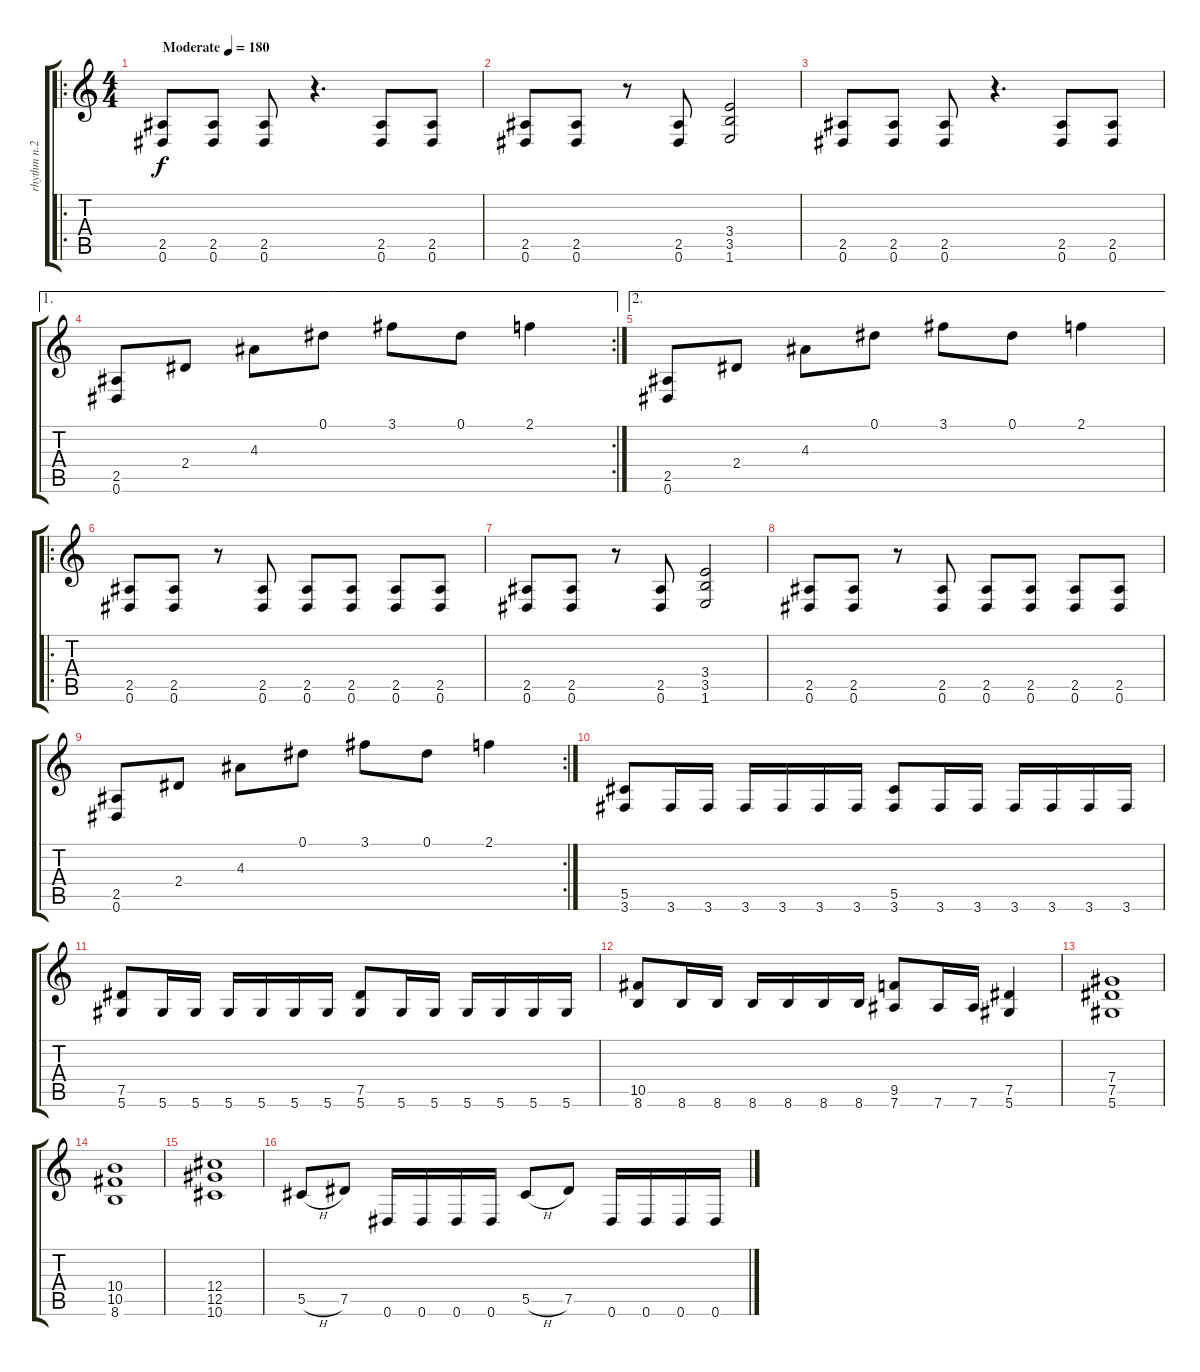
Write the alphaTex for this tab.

\track ("rhythm n.2" "rhythm n.2") {instrument distortionguitar}
\staff {score tabs}
\tuning (Eb4 Bb3 Gb3 Db3 Ab2 Eb2) {hide}
\ro
\ts (4 4)
\tempo (180 "Moderate")
\clef g2
\ks c
(2.5 0.6).8{dy f instrument distortionguitar} (2.5 0.6).8 (2.5 0.6).8 r.4{d} (2.5 0.6).8 (2.5 0.6).8 |
(2.5 0.6).8 (2.5 0.6).8 r.8 (2.5 0.6).8 (3.4 3.5 1.6).2 |
(2.5 0.6).8 (2.5 0.6).8 (2.5 0.6).8 r.4{d} (2.5 0.6).8 (2.5 0.6).8 |
\ae 1
\rc 2
(2.5 0.6).8 2.4.8 4.3.8 0.1.8 3.1.8 0.1.8 2.1.4 |
\ae 2
(2.5 0.6).8 2.4.8 4.3.8 0.1.8 3.1.8 0.1.8 2.1.4 |
\ro
(2.5 0.6).8 (2.5 0.6).8 r.8 (2.5 0.6).8 (2.5 0.6).8 (2.5 0.6).8 (2.5 0.6).8 (2.5 0.6).8 |
(2.5 0.6).8 (2.5 0.6).8 r.8 (2.5 0.6).8 (3.4 3.5 1.6).2 |
(2.5 0.6).8 (2.5 0.6).8 r.8 (2.5 0.6).8 (2.5 0.6).8 (2.5 0.6).8 (2.5 0.6).8 (2.5 0.6).8 |
\rc 2
(2.5 0.6).8 2.4.8 4.3.8 0.1.8 3.1.8 0.1.8 2.1.4 |
(5.5 3.6).8 3.6.16 3.6.16 3.6.16 3.6.16 3.6.16 3.6.16 (5.5 3.6).8 3.6.16 3.6.16 3.6.16 3.6.16 3.6.16 3.6.16 |
(7.5 5.6).8 5.6.16 5.6.16 5.6.16 5.6.16 5.6.16 5.6.16 (7.5 5.6).8 5.6.16 5.6.16 5.6.16 5.6.16 5.6.16 5.6.16 |
(10.5 8.6).8 8.6.16 8.6.16 8.6.16 8.6.16 8.6.16 8.6.16 (9.5 7.6).8 7.6.16 7.6.16 (7.5 5.6).4 |
(7.4 7.5 5.6).1 |
(10.4 10.5 8.6).1 |
(12.4 12.5 10.6).1 |
5.5{h}.8 7.5.8 0.6.16 0.6.16 0.6.16 0.6.16 5.5{h}.8 7.5.8 0.6.16 0.6.16 0.6.16 0.6.16
